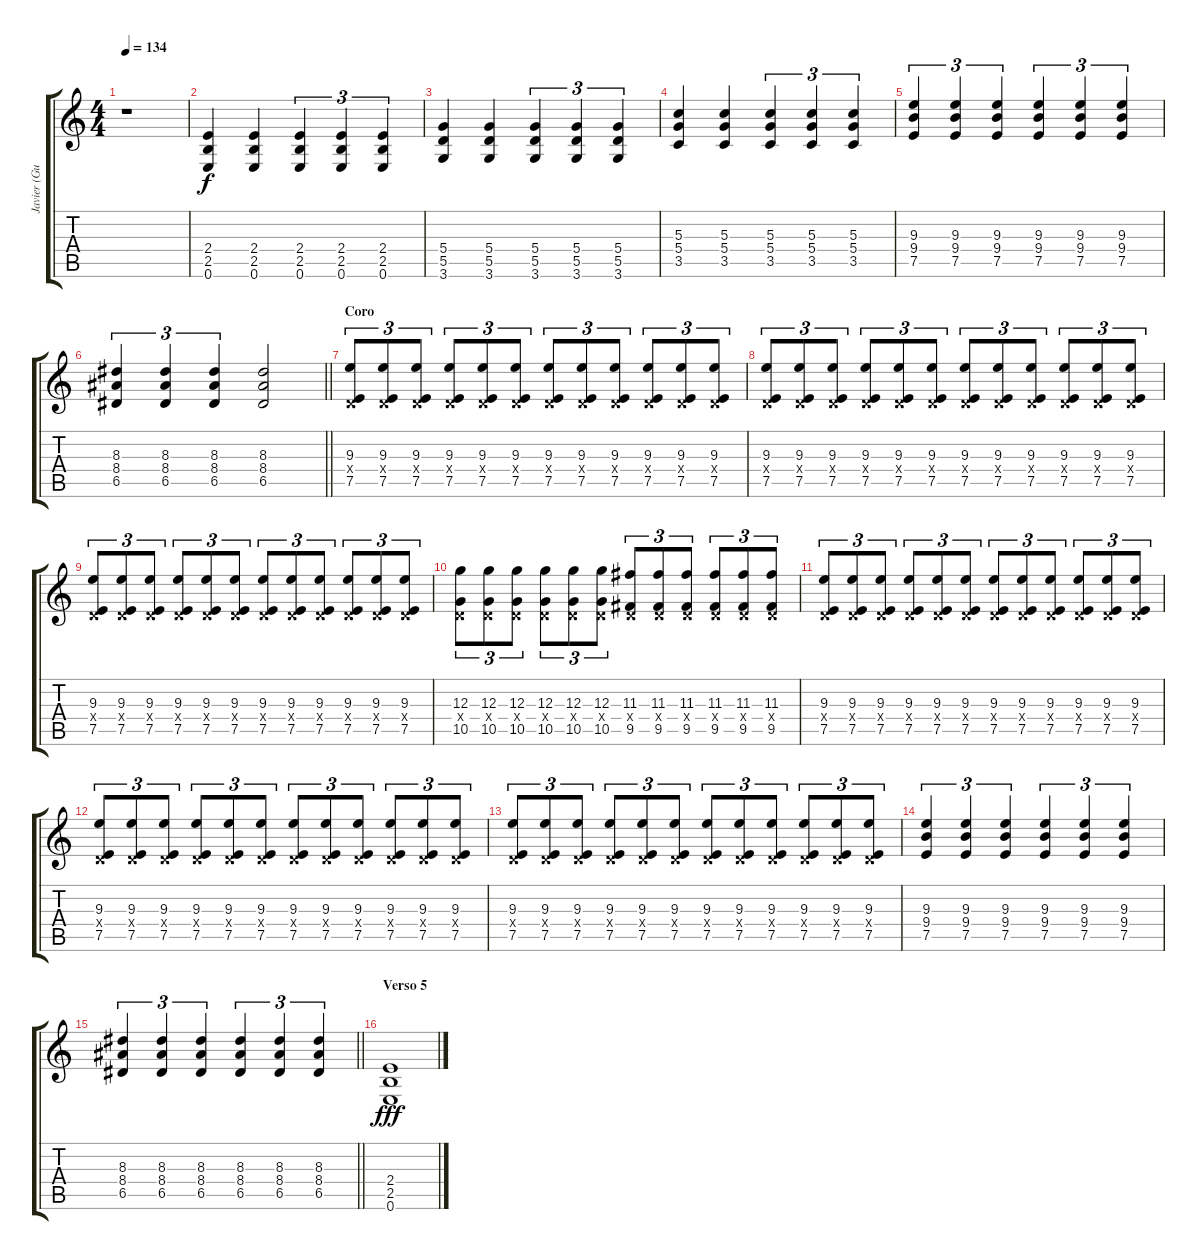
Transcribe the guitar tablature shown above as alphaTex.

\track ("Javier (Guitarra)" "Javier (Gu") {instrument distortionguitar}
\staff {score tabs}
\tuning (E4 B3 G3 D3 A2 E2) {hide}
\ts (4 4)
\tempo 134
\clef g2
\ks c
r.1{dy f} |
(2.4 2.5 0.6).4 (2.4 2.5 0.6).4 (2.4 2.5 0.6).4{tu (3 2)} (2.4 2.5 0.6).4{tu (3 2)} (2.4 2.5 0.6).4{tu (3 2)} |
(5.4 5.5 3.6).4 (5.4 5.5 3.6).4 (5.4 5.5 3.6).4{tu (3 2)} (5.4 5.5 3.6).4{tu (3 2)} (5.4 5.5 3.6).4{tu (3 2)} |
(5.3 5.4 3.5).4 (5.3 5.4 3.5).4 (5.3 5.4 3.5).4{tu (3 2)} (5.3 5.4 3.5).4{tu (3 2)} (5.3 5.4 3.5).4{tu (3 2)} |
(9.3 9.4 7.5).4{tu (3 2)} (9.3 9.4 7.5).4{tu (3 2)} (9.3 9.4 7.5).4{tu (3 2)} (9.3 9.4 7.5).4{tu (3 2)} (9.3 9.4 7.5).4{tu (3 2)} (9.3 9.4 7.5).4{tu (3 2)} |
\barLineRight lightlight
(8.3 8.4 6.5).4{tu (3 2)} (8.3 8.4 6.5).4{tu (3 2)} (8.3 8.4 6.5).4{tu (3 2)} (8.3 8.4 6.5).2 |
\section ("" "Coro")
(9.3 0.4{x} 7.5).8{tu (3 2)} (9.3 0.4{x} 7.5).8{tu (3 2)} (9.3 0.4{x} 7.5).8{tu (3 2)} (9.3 0.4{x} 7.5).8{tu (3 2)} (9.3 0.4{x} 7.5).8{tu (3 2)} (9.3 0.4{x} 7.5).8{tu (3 2)} (9.3 0.4{x} 7.5).8{tu (3 2)} (9.3 0.4{x} 7.5).8{tu (3 2)} (9.3 0.4{x} 7.5).8{tu (3 2)} (9.3 0.4{x} 7.5).8{tu (3 2)} (9.3 0.4{x} 7.5).8{tu (3 2)} (9.3 0.4{x} 7.5).8{tu (3 2)} |
(9.3 0.4{x} 7.5).8{tu (3 2)} (9.3 0.4{x} 7.5).8{tu (3 2)} (9.3 0.4{x} 7.5).8{tu (3 2)} (9.3 0.4{x} 7.5).8{tu (3 2)} (9.3 0.4{x} 7.5).8{tu (3 2)} (9.3 0.4{x} 7.5).8{tu (3 2)} (9.3 0.4{x} 7.5).8{tu (3 2)} (9.3 0.4{x} 7.5).8{tu (3 2)} (9.3 0.4{x} 7.5).8{tu (3 2)} (9.3 0.4{x} 7.5).8{tu (3 2)} (9.3 0.4{x} 7.5).8{tu (3 2)} (9.3 0.4{x} 7.5).8{tu (3 2)} |
(9.3 0.4{x} 7.5).8{tu (3 2)} (9.3 0.4{x} 7.5).8{tu (3 2)} (9.3 0.4{x} 7.5).8{tu (3 2)} (9.3 0.4{x} 7.5).8{tu (3 2)} (9.3 0.4{x} 7.5).8{tu (3 2)} (9.3 0.4{x} 7.5).8{tu (3 2)} (9.3 0.4{x} 7.5).8{tu (3 2)} (9.3 0.4{x} 7.5).8{tu (3 2)} (9.3 0.4{x} 7.5).8{tu (3 2)} (9.3 0.4{x} 7.5).8{tu (3 2)} (9.3 0.4{x} 7.5).8{tu (3 2)} (9.3 0.4{x} 7.5).8{tu (3 2)} |
(12.3 0.4{x} 10.5).8{tu (3 2)} (12.3 0.4{x} 10.5).8{tu (3 2)} (12.3 0.4{x} 10.5).8{tu (3 2)} (12.3 0.4{x} 10.5).8{tu (3 2)} (12.3 0.4{x} 10.5).8{tu (3 2)} (12.3 0.4{x} 10.5).8{tu (3 2)} (11.3 0.4{x} 9.5).8{tu (3 2)} (11.3 0.4{x} 9.5).8{tu (3 2)} (11.3 0.4{x} 9.5).8{tu (3 2)} (11.3 0.4{x} 9.5).8{tu (3 2)} (11.3 0.4{x} 9.5).8{tu (3 2)} (11.3 0.4{x} 9.5).8{tu (3 2)} |
(9.3 0.4{x} 7.5).8{tu (3 2)} (9.3 0.4{x} 7.5).8{tu (3 2)} (9.3 0.4{x} 7.5).8{tu (3 2)} (9.3 0.4{x} 7.5).8{tu (3 2)} (9.3 0.4{x} 7.5).8{tu (3 2)} (9.3 0.4{x} 7.5).8{tu (3 2)} (9.3 0.4{x} 7.5).8{tu (3 2)} (9.3 0.4{x} 7.5).8{tu (3 2)} (9.3 0.4{x} 7.5).8{tu (3 2)} (9.3 0.4{x} 7.5).8{tu (3 2)} (9.3 0.4{x} 7.5).8{tu (3 2)} (9.3 0.4{x} 7.5).8{tu (3 2)} |
(9.3 0.4{x} 7.5).8{tu (3 2)} (9.3 0.4{x} 7.5).8{tu (3 2)} (9.3 0.4{x} 7.5).8{tu (3 2)} (9.3 0.4{x} 7.5).8{tu (3 2)} (9.3 0.4{x} 7.5).8{tu (3 2)} (9.3 0.4{x} 7.5).8{tu (3 2)} (9.3 0.4{x} 7.5).8{tu (3 2)} (9.3 0.4{x} 7.5).8{tu (3 2)} (9.3 0.4{x} 7.5).8{tu (3 2)} (9.3 0.4{x} 7.5).8{tu (3 2)} (9.3 0.4{x} 7.5).8{tu (3 2)} (9.3 0.4{x} 7.5).8{tu (3 2)} |
(9.3 0.4{x} 7.5).8{tu (3 2)} (9.3 0.4{x} 7.5).8{tu (3 2)} (9.3 0.4{x} 7.5).8{tu (3 2)} (9.3 0.4{x} 7.5).8{tu (3 2)} (9.3 0.4{x} 7.5).8{tu (3 2)} (9.3 0.4{x} 7.5).8{tu (3 2)} (9.3 0.4{x} 7.5).8{tu (3 2)} (9.3 0.4{x} 7.5).8{tu (3 2)} (9.3 0.4{x} 7.5).8{tu (3 2)} (9.3 0.4{x} 7.5).8{tu (3 2)} (9.3 0.4{x} 7.5).8{tu (3 2)} (9.3 0.4{x} 7.5).8{tu (3 2)} |
(9.3 9.4 7.5).4{tu (3 2)} (9.3 9.4 7.5).4{tu (3 2)} (9.3 9.4 7.5).4{tu (3 2)} (9.3 9.4 7.5).4{tu (3 2)} (9.3 9.4 7.5).4{tu (3 2)} (9.3 9.4 7.5).4{tu (3 2)} |
\barLineRight lightlight
(8.3 8.4 6.5).4{tu (3 2)} (8.3 8.4 6.5).4{tu (3 2)} (8.3 8.4 6.5).4{tu (3 2)} (8.3 8.4 6.5).4{tu (3 2)} (8.3 8.4 6.5).4{tu (3 2)} (8.3 8.4 6.5).4{tu (3 2)} |
\section ("" "Verso 5")
(2.4 2.5 0.6).1{dy fff volume 9}
